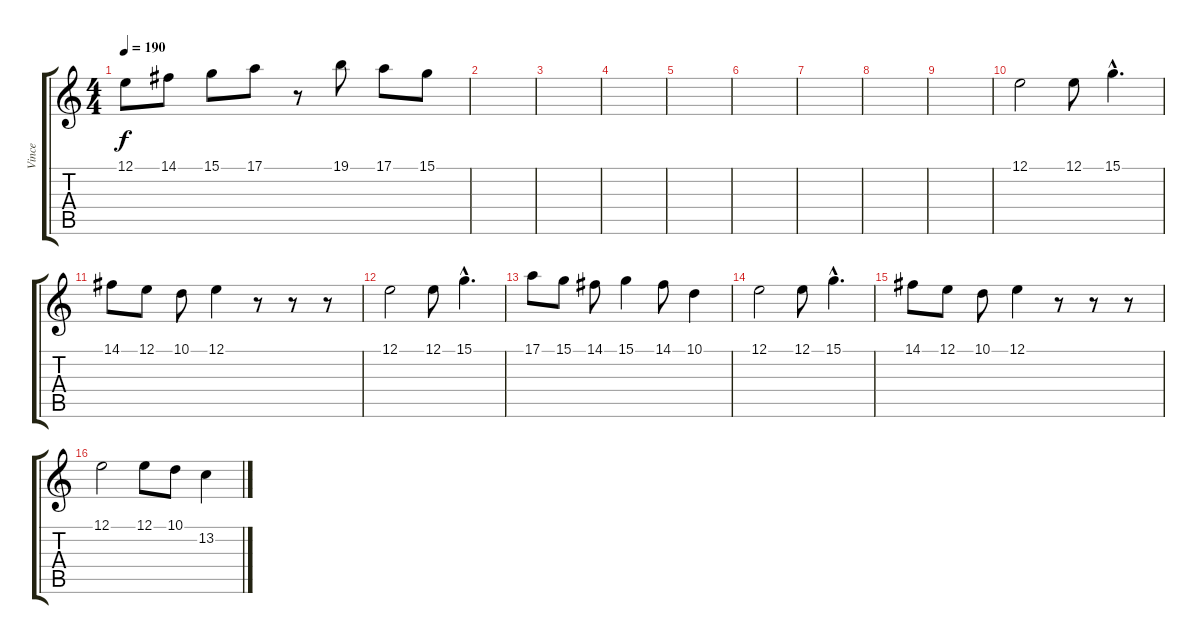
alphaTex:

\track ("Vince" "Vince") {instrument lead1square}
\staff {score tabs}
\tuning (E4 B3 G3 D3 A2 E2) {hide}
\ts (4 4)
\tempo 190
\clef g2
\ks c
12.1.8{dy f} 14.1.8 15.1.8 17.1.8 r.8 19.1.8 17.1.8 15.1.8 |
|
|
|
|
|
|
|
|
12.1.2 12.1.8 15.1{hac}.4{d} |
14.1.8 12.1.8 10.1.8 12.1.4 r.8 r.8 r.8 |
12.1.2 12.1.8 15.1{hac}.4{d} |
17.1.8 15.1.8 14.1.8 15.1.4 14.1.8 10.1.4 |
12.1.2 12.1.8 15.1{hac}.4{d} |
14.1.8 12.1.8 10.1.8 12.1.4 r.8 r.8 r.8 |
12.1.2 12.1.8 10.1.8 13.2.4
